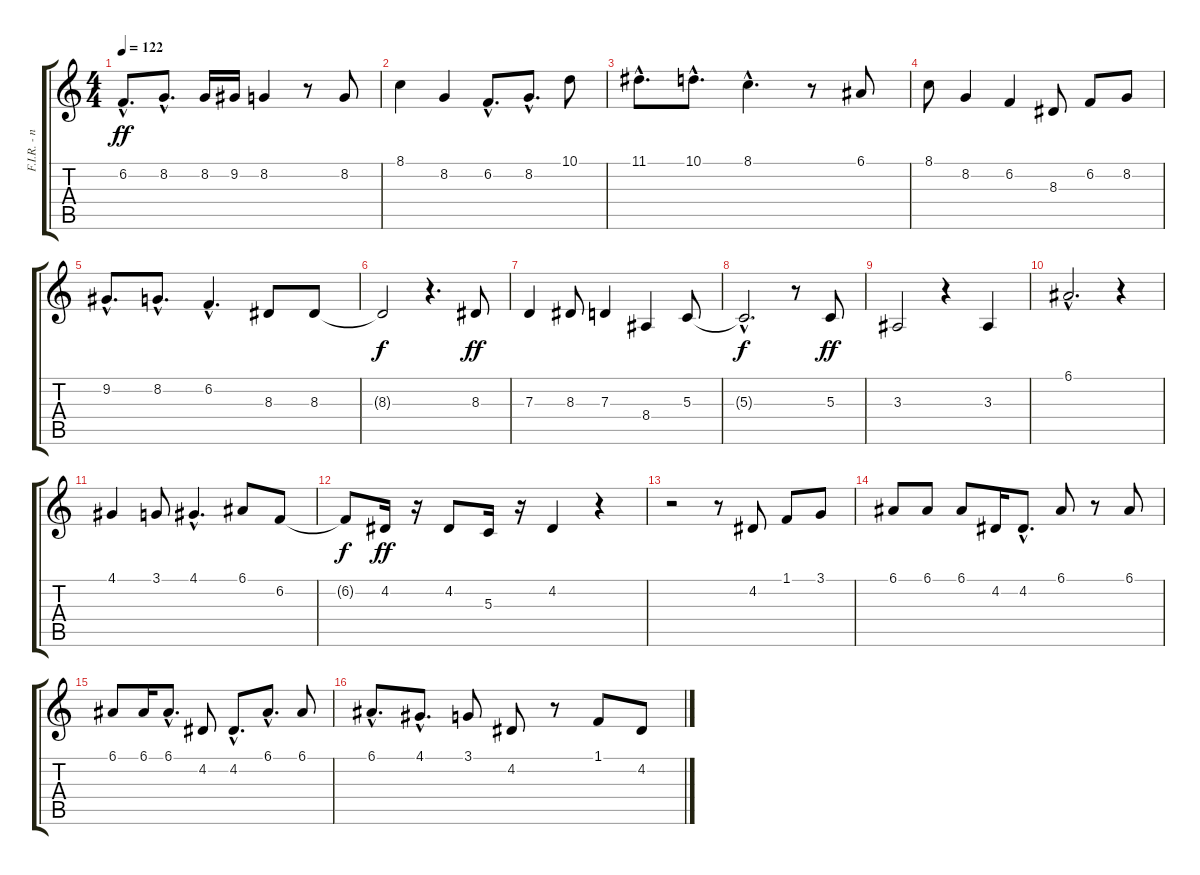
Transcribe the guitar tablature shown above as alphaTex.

\track ("F.I.R. - ni de wei xiao" "F.I.R. - n") {instrument flute}
\staff {score tabs}
\tuning (E4 B3 G3 D3 A2 E2) {hide}
\ts (4 4)
\tempo 122
\clef g2
\ks c
6.2{hac}.8{d dy ff} 8.2{hac}.8{d} 8.2.16 9.2.16 8.2.4 r.8 8.2.8 |
8.1.4 8.2.4 6.2{hac}.8{d} 8.2{hac}.8{d} 10.1.8 |
11.1{hac}.8{d} 10.1{hac}.8{d} 8.1{hac}.4{d} r.8 6.1.8 |
8.1.8 8.2.4 6.2.4 8.3.8 6.2.8 8.2.8 |
9.2{hac}.8{d} 8.2{hac}.8{d} 6.2{hac}.4{d} 8.3.8 8.3.8 |
8.3{t}.2{dy f} r.4{d} 8.3.8{dy ff} |
7.3.4 8.3.8 7.3.4 8.4.4 5.3.8 |
5.3{hac t}.2{d dy f} r.8 5.3.8{dy ff} |
3.3.2 r.4 3.3.4 |
6.1{hac}.2{d} r.4 |
4.1.4 3.1.8 4.1{hac}.4{d} 6.1.8 6.2.8 |
6.2{t}.8{dy f} 4.2.16{dy ff} r.16 4.2.8 5.3.16 r.16 4.2.4 r.4 |
r.2 r.8 4.2.8 1.1.8 3.1.8 |
6.1.8 6.1.8 6.1.8 4.2.16 4.2{hac}.8{d} 6.1.8 r.8 6.1.8 |
6.1.8 6.1.16 6.1{hac}.8{d} 4.2.8 4.2{hac}.8{d} 6.1{hac}.8{d} 6.1.8 |
6.1{hac}.8{d} 4.1{hac}.8{d} 3.1.8 4.2.8 r.8 1.1.8 4.2.8
